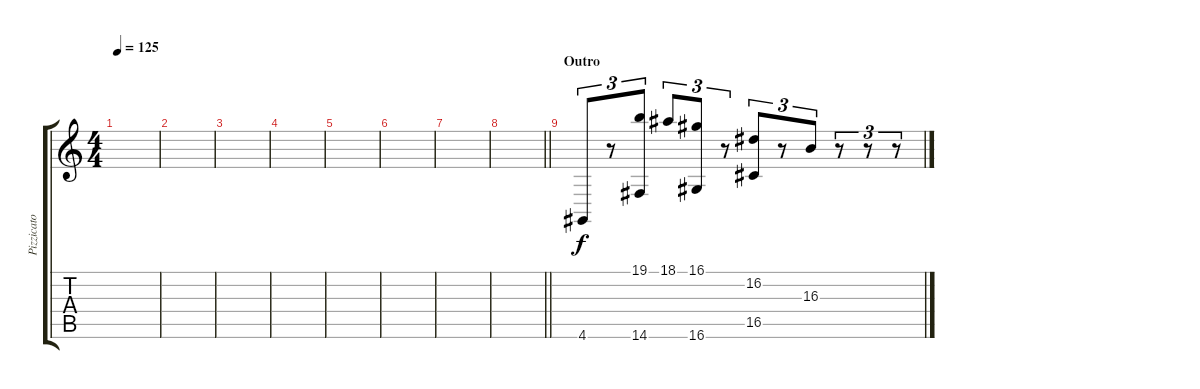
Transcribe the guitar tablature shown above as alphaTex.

\track ("Pizzicato Strings" "Pizzicato ") {instrument pizzicatostrings}
\staff {score tabs}
\tuning (E4 B3 G3 D3 A2 E2) {hide}
\ts (4 4)
\tempo 125
\clef g2
\ks c
|
|
|
|
|
|
|
\barLineRight lightlight
|
\section ("" "Outro")
4.6.8{tu (3 2)} r.8{tu (3 2)} (19.1 14.6).8{tu (3 2)} 18.1.8{tu (3 2)} (16.1 16.6).8{tu (3 2)} r.8{tu (3 2)} (16.2 16.5).8{tu (3 2)} r.8{tu (3 2)} 16.3.8{tu (3 2)} r.8{tu (3 2)} r.8{tu (3 2)} r.8{tu (3 2)}
